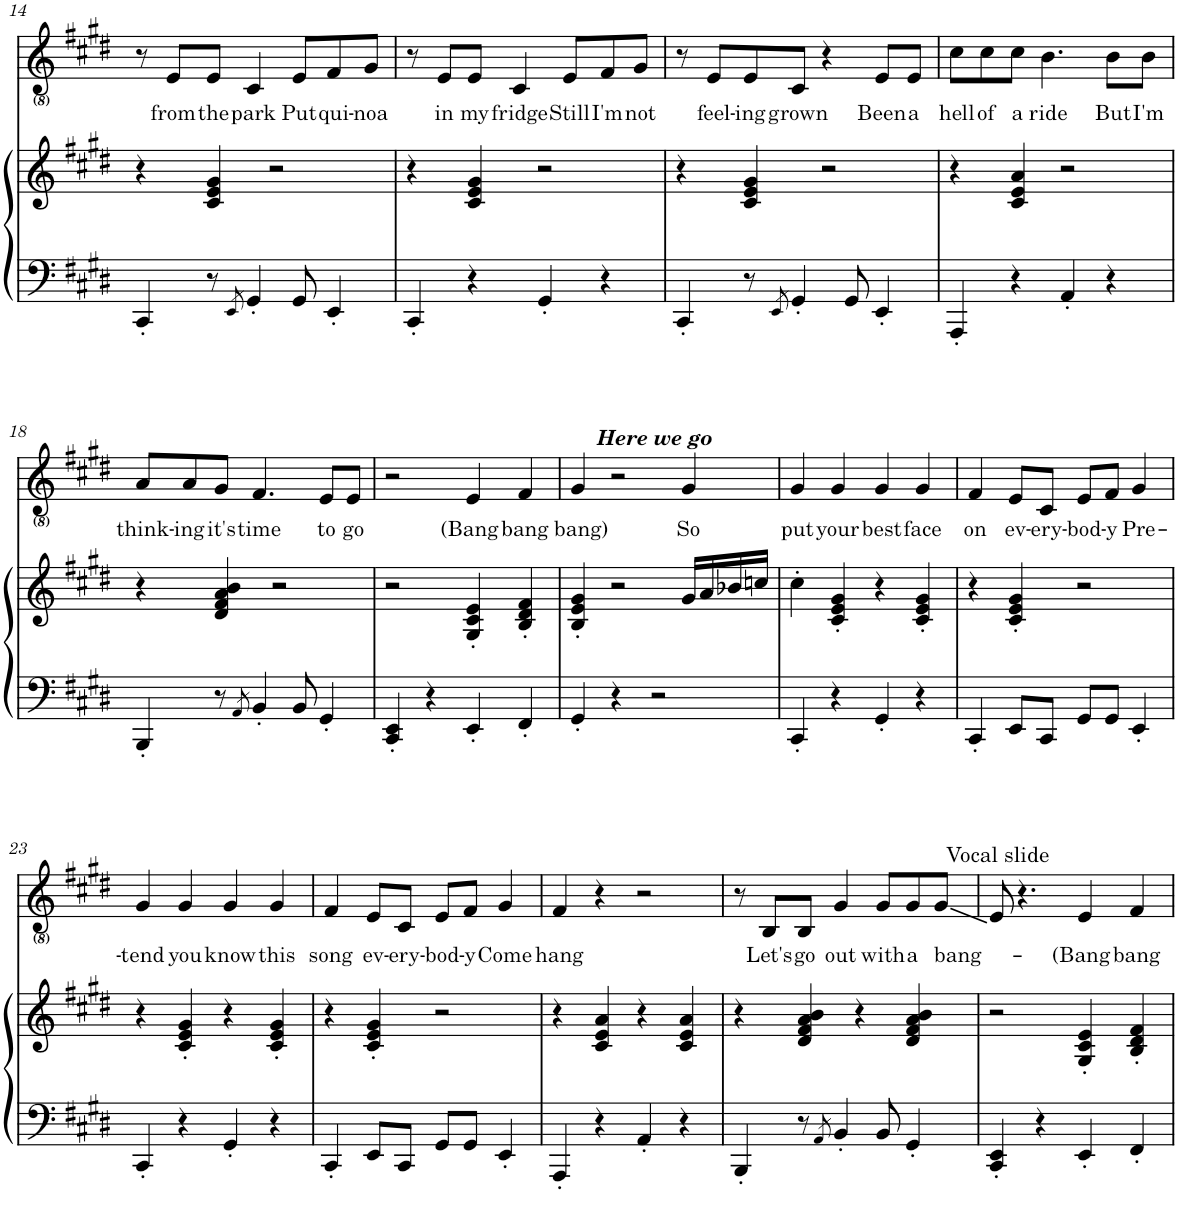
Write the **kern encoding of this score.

**kern	**kern	**kern	**text
*part2	*part2	*part1	*part1
*staff3	*staff2	*staff1	*staff1
*I"Piano	*	*I"Voice	*
*I'Pno	*	*	*
!!LO:PB:g=z
*clefF4	*clefG2	*clefG2	*
*	*	*Trd5c9	*
*k[f#c#g#d#]	*k[f#c#g#d#]	*k[f#c#g#d#]	*
*M4/4	*M4/4	*M4/4	*
=14	=14	=14	=14
4CC#'/	4r	8r	.
!	!	!	!LO:LY:b
.	.	8e/L	from
!	!	!	!LO:LY:b
8r	4c#/ 4e/ 4g#/	8e/J	the
8qEE/	.	.	.
!	!	!	!LO:LY:b
4GG#'/	.	4c#/	park
.	2r	.	.
!	!	!	!LO:LY:b
8GG#/	.	8e/L	Put
!	!	!	!LO:LY:b
4EE'/	.	8f#/	qui-
!	!	!	!LO:LY:b
.	.	8g#/J	-noa
=15	=15	=15	=15
4CC#'/	4r	8r	.
!	!	!	!LO:LY:b
.	.	8e/L	in
!	!	!	!LO:LY:b
4r	4c#/ 4e/ 4g#/	8e/J	my
!	!	!	!LO:LY:b
.	.	4c#/	fridge
4GG#'/	2r	.	.
!	!	!	!LO:LY:b
.	.	8e/L	Still
!	!	!	!LO:LY:b
4r	.	8f#/	I'm
!	!	!	!LO:LY:b
.	.	8g#/J	not
=16	=16	=16	=16
4CC#'/	4r	8r	.
!	!	!	!LO:LY:b
.	.	8e/L	feel-
!	!	!	!LO:LY:b
8r	4c#/ 4e/ 4g#/	8e/	-ing
8qEE/	.	.	.
!	!	!	!LO:LY:b
4GG#'/	.	8c#/J	grown
.	2r	4r	.
8GG#/	.	.	.
!	!	!	!LO:LY:b
4EE'/	.	8e/L	Been
!	!	!	!LO:LY:b
.	.	8e/J	a
=17	=17	=17	=17
!	!	!	!LO:LY:b
4AAA'/	4r	8cc#\L	hell
!	!	!	!LO:LY:b
.	.	8cc#\	of
!	!	!	!LO:LY:b
4r	4c#/ 4e/ 4a/	8cc#\J	a
!	!	!	!LO:LY:b
.	.	4.b\	ride
4AA'/	2r	.	.
!	!	!	!LO:LY:b
4r	.	8b\L	But
!	!	!	!LO:LY:b
.	.	8b\J	I'm
!!LO:LB:g=z
=18	=18	=18	=18
!	!	!	!LO:LY:b
4BBB'/	4r	8a/L	think-
!	!	!	!LO:LY:b
.	.	8a/	-ing
!	!	!	!LO:LY:b
8r	4d#/ 4f#/ 4a/ 4b/	8g#/J	it's
8qAA/	.	.	.
!	!	!	!LO:LY:b
4BB'/	.	4.f#/	time
.	2r	.	.
8BB/	.	.	.
!	!	!	!LO:LY:b
4GG#'/	.	8e/L	to
!	!	!	!LO:LY:b
.	.	8e/J	go
=19	=19	=19	=19
4CC#/' 4EE/'	2r	2r	.
4r	.	.	.
!	!	!	!LO:LY:b
4EE'/	4G#/' 4c#/' 4e/'	4e/	(Bang
!	!	!	!LO:LY:b
4FF#'/	4B/' 4d#/' 4f#/'	4f#/	bang
=20	=20	=20	=20
!	!	!	!LO:LY:b
4GG#'/	4B/' 4e/' 4g#/'	4g#/	bang)
!	!	!LO:TX:a:Bi:t=Here we go	!
4r	2r	2r	.
2r	.	.	.
!	!	!	!LO:LY:b
.	16g#/LL	4g#/	So
.	16a/	.	.
.	16b-X/	.	.
.	16ccn/JJ	.	.
=21	=21	=21	=21
!	!	!	!LO:LY:b
4CC#'/	4cc#'\	4g#/	put
!	!	!	!LO:LY:b
4r	4c#/' 4e/' 4g#/'	4g#/	your
!	!	!	!LO:LY:b
4GG#'/	4r	4g#/	best
!	!	!	!LO:LY:b
4r	4c#/' 4e/' 4g#/'	4g#/	face
=22	=22	=22	=22
!	!	!	!LO:LY:b
4CC#'/	4r	4f#/	on
!	!	!	!LO:LY:b
8EE/L	4c#/' 4e/' 4g#/'	8e/L	ev-
!	!	!	!LO:LY:b
8CC#/J	.	8c#/J	-ery-
!	!	!	!LO:LY:b
8GG#/L	2r	8e/L	-bod-
!	!	!	!LO:LY:b
8GG#/J	.	8f#/J	-y
!	!	!	!LO:LY:b
4EE'/	.	4g#/	Pre-
!!LO:LB:g=z
=23	=23	=23	=23
!	!	!	!LO:LY:b
4CC#'/	4r	4g#/	-tend
!	!	!	!LO:LY:b
4r	4c#/' 4e/' 4g#/'	4g#/	you
!	!	!	!LO:LY:b
4GG#'/	4r	4g#/	know
!	!	!	!LO:LY:b
4r	4c#/' 4e/' 4g#/'	4g#/	this
=24	=24	=24	=24
!	!	!	!LO:LY:b
4CC#'/	4r	4f#/	song
!	!	!	!LO:LY:b
8EE/L	4c#/' 4e/' 4g#/'	8e/L	ev-
!	!	!	!LO:LY:b
8CC#/J	.	8c#/J	-ery-
!	!	!	!LO:LY:b
8GG#/L	2r	8e/L	-bod-
!	!	!	!LO:LY:b
8GG#/J	.	8f#/J	-y
!	!	!	!LO:LY:b
4EE'/	.	4g#/	Come
=25	=25	=25	=25
!	!	!	!LO:LY:b
4AAA'/	4r	4f#/	hang
4r	4c#/ 4e/ 4a/	4r	.
4AA'/	4r	2r	.
4r	4c#/ 4e/ 4a/	.	.
=26	=26	=26	=26
4BBB'/	4r	8r	.
!	!	!	!LO:LY:b
.	.	8B/L	Let's
!	!	!	!LO:LY:b
8r	4d#/ 4f#/ 4a/ 4b/	8B/J	go
8qAA/	.	.	.
!	!	!	!LO:LY:b
4BB'/	.	4g#/	out
.	4r	.	.
!	!	!	!LO:LY:b
8BB/	.	8g#/L	with
!	!	!	!LO:LY:b
4GG#'/	4d#/ 4f#/ 4a/ 4b/	8g#/	a
!	!	!LO:TX:a:t=Vocal slide	!
!	!	!	!LO:LY:b
.	.	8g#/J	bang-
=27	=27	=27	=27
4CC#/' 4EE/'	2r	8e/	.
.	.	4.r	.
4r	.	.	.
!	!	!	!LO:LY:b
4EE'/	4G#/' 4c#/' 4e/'	4e/	-(Bang
!	!	!	!LO:LY:b
4FF#'/	4B/' 4d#/' 4f#/'	4f#/	bang
=	=	=	=
*-	*-	*-	*-
